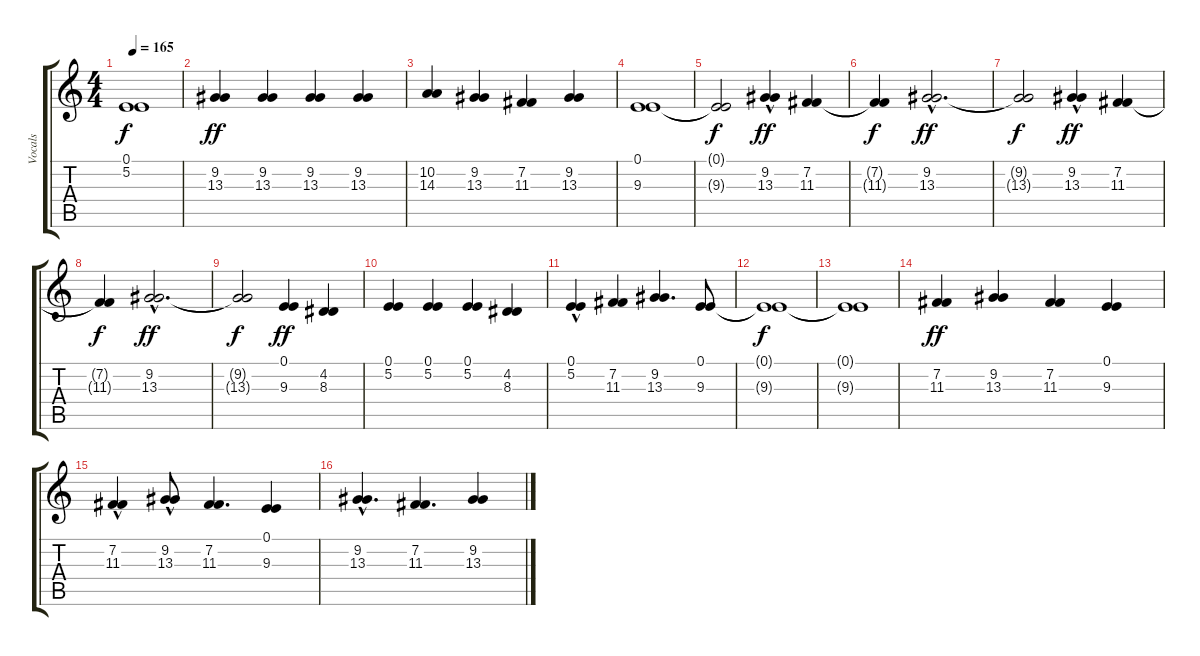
\track ("Vocals" "Vocals") {instrument acousticgrandpiano}
\staff {score tabs}
\tuning (E4 B3 G3 D3 A2 E2) {hide}
\ts (4 4)
\tempo 165
\clef g2
\ks c
(0.1{t} 5.2{t}).1{dy f} |
(9.2 13.3).4{dy ff} (9.2 13.3).4 (9.2 13.3).4 (9.2 13.3).4 |
(10.2 14.3).4 (9.2 13.3).4 (7.2 11.3).4 (9.2 13.3).4 |
(0.1 9.3).1 |
(0.1{t} 9.3{t}).2{dy f} (9.2{hac} 13.3{hac}).4{dy ff} (7.2 11.3).4 |
(7.2{t} 11.3{t}).4{dy f} (9.2{hac} 13.3{hac}).2{d dy ff} |
(9.2{t} 13.3{t}).2{dy f} (9.2{hac} 13.3{hac}).4{dy ff} (7.2 11.3).4 |
(7.2{t} 11.3{t}).4{dy f} (9.2{hac} 13.3{hac}).2{d dy ff} |
(9.2{t} 13.3{t}).2{dy f} (0.1 9.3).4{dy ff} (4.2 8.3).4 |
(0.1 5.2).4 (0.1 5.2).4 (0.1 5.2).4 (4.2 8.3).4 |
(0.1{hac} 5.2{hac}).4 (7.2 11.3).4 (9.2 13.3).4{d} (0.1 9.3).8 |
(0.1{t} 9.3{t}).1{dy f} |
(0.1{t} 9.3{t}).1 |
(7.2 11.3).4{dy ff} (9.2 13.3).4 (7.2 11.3).4 (0.1 9.3).4 |
(7.2{hac} 11.3{hac}).4 (9.2{hac} 13.3{hac}).8 (7.2 11.3).4{d} (0.1 9.3).4 |
(9.2{hac} 13.3{hac}).4{d} (7.2 11.3).4{d} (9.2 13.3).4
